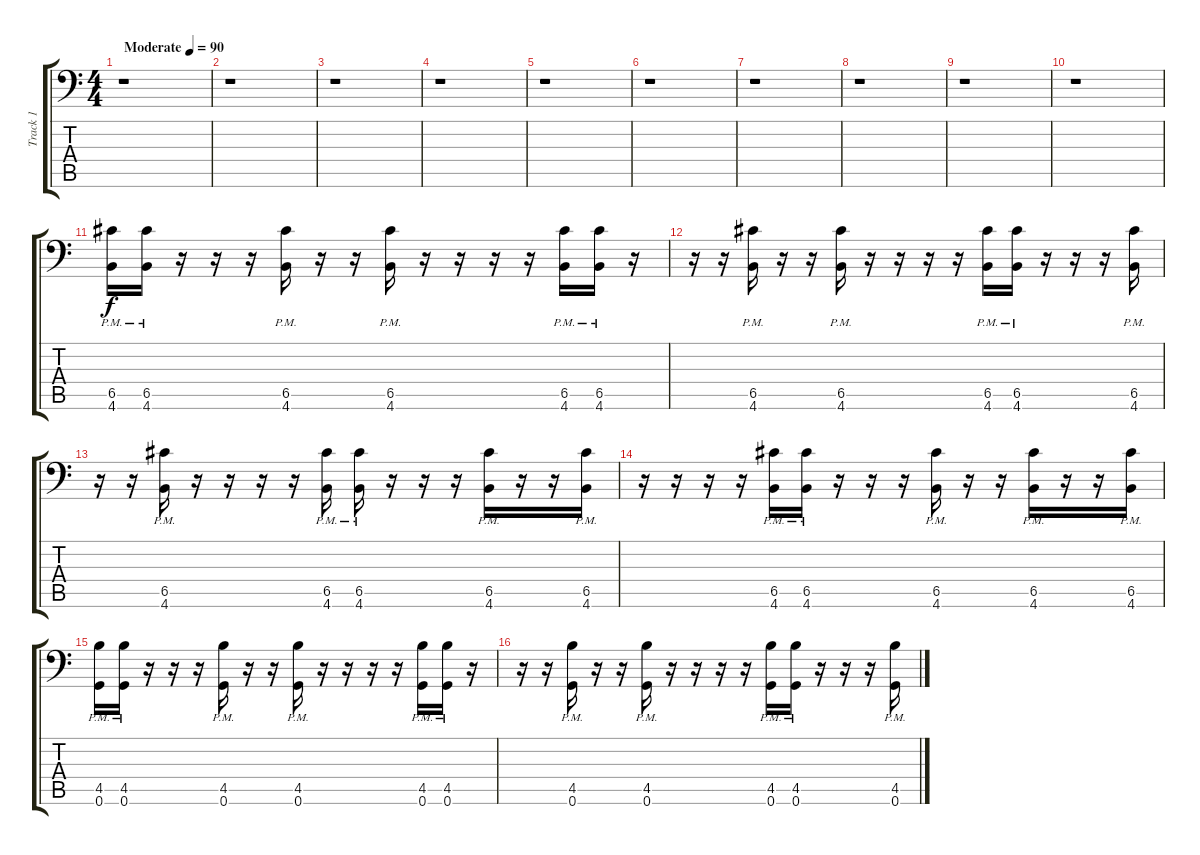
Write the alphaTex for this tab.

\track ("Track 1" "Track 1") {instrument distortionguitar}
\staff {score tabs}
\tuning (D4 A3 F3 C3 G2 G1) {hide}
\ts (4 4)
\tempo (90 "Moderate")
\clef f4
\ks c
r.1{dy f instrument distortionguitar} |
r.1 |
r.1 |
r.1 |
r.1 |
r.1 |
r.1 |
r.1 |
r.1 |
r.1 |
(6.5{pm} 4.6{pm}).16 (6.5{pm} 4.6{pm}).16 r.16 r.16 r.16 (6.5{pm} 4.6{pm}).16 r.16 r.16 (6.5{pm} 4.6{pm}).16 r.16 r.16 r.16 r.16 (6.5{pm} 4.6{pm}).16 (6.5{pm} 4.6{pm}).16 r.16 |
r.16 r.16 (6.5{pm} 4.6{pm}).16 r.16 r.16 (6.5{pm} 4.6{pm}).16 r.16 r.16 r.16 r.16 (6.5{pm} 4.6{pm}).16 (6.5{pm} 4.6{pm}).16 r.16 r.16 r.16 (6.5{pm} 4.6{pm}).16 |
r.16 r.16 (6.5{pm} 4.6{pm}).16 r.16 r.16 r.16 r.16 (6.5{pm} 4.6{pm}).16 (6.5{pm} 4.6{pm}).16 r.16 r.16 r.16 (6.5{pm} 4.6{pm}).16 r.16 r.16 (6.5{pm} 4.6{pm}).16 |
r.16 r.16 r.16 r.16 (6.5{pm} 4.6{pm}).16 (6.5{pm} 4.6{pm}).16 r.16 r.16 r.16 (6.5{pm} 4.6{pm}).16 r.16 r.16 (6.5{pm} 4.6{pm}).16 r.16 r.16 (6.5{pm} 4.6{pm}).16 |
(4.5{pm} 0.6{pm}).16 (4.5{pm} 0.6{pm}).16 r.16 r.16 r.16 (4.5{pm} 0.6{pm}).16 r.16 r.16 (4.5{pm} 0.6{pm}).16 r.16 r.16 r.16 r.16 (4.5{pm} 0.6{pm}).16 (4.5{pm} 0.6{pm}).16 r.16 |
r.16 r.16 (4.5{pm} 0.6{pm}).16 r.16 r.16 (4.5{pm} 0.6{pm}).16 r.16 r.16 r.16 r.16 (4.5{pm} 0.6{pm}).16 (4.5{pm} 0.6{pm}).16 r.16 r.16 r.16 (4.5{pm} 0.6{pm}).16
